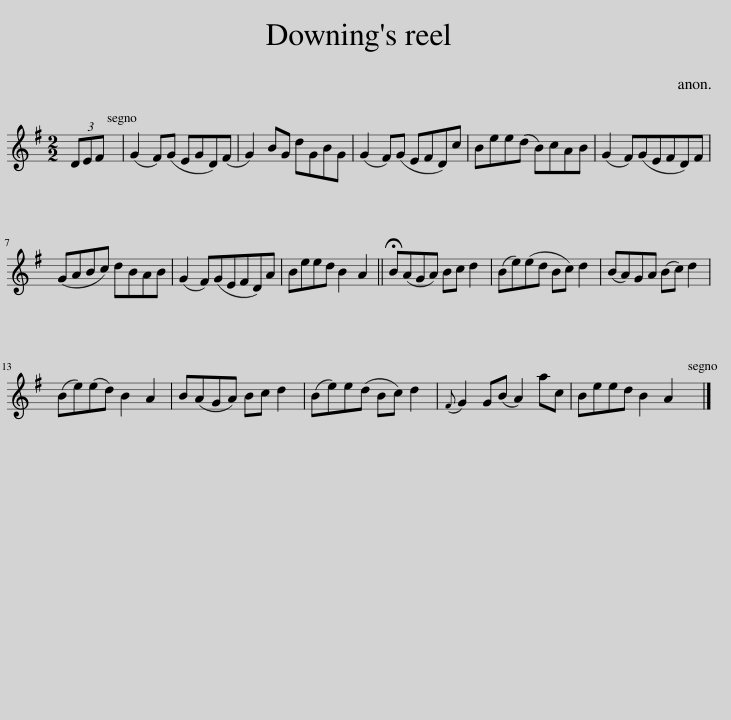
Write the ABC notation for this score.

X:1
L:1/8
M:2/2
I:linebreak $
K:G
V:1 treble
V:1
 (3DEF | (G2 F)(G EGD)(F | G2) BG dGBG | (G2 F)(G EFD)c | Bee(d B)cAB | %5
 (G2 F)(GEFD)F |$ (GABc) dBAB | (G2 F)(GEFD)A | Beed B2 A2 || !fermata!B(AGA) Bc d2 | %10
 (Be)(ed Bc) d2 | (BA)GA (Bc) d2 |$ (Be)(ed) B2 A2 | B(AGA) Bc d2 | (Be)e(d Bc) d2 | %15
{F} G2 G(B A2) ac | Beed B2 A2 |] %17
